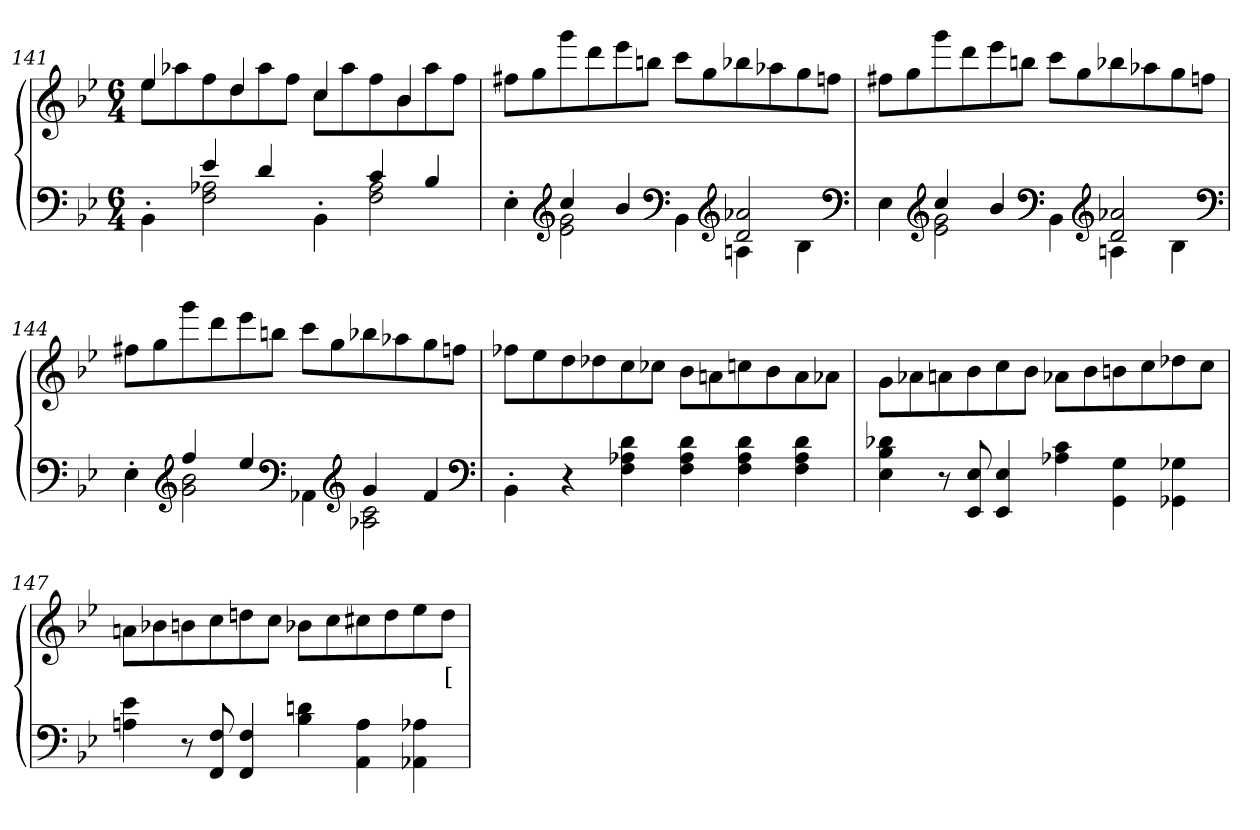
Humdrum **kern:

**kern	**kern	**text
*part2	*part1	*part1
*staff2	*staff1	*staff1
*clefF4	*clefG2	*
*k[b-e-]	*k[b-e-]	*
*M6/4	*M6/4	*
=141	=141	=141
*^	*^	*
4ryy	4BB-'>\	4ee-	8ee-L	.
.	.	.	8aa-X	.
4e-	2A-X 2F	8ryy	8ff	.
.	.	4dd	8dd	.
4d	.	.	8aa-	.
.	.	8ryy	8ffJ	.
4ryy	4BB-'>\	4cc	8ccL	.
.	.	.	8aa-	.
4c	2A- 2F	8ryy	8ff	.
.	.	4b-	8b-	.
4B-	.	.	8aa-	.
.	.	8ryy	8ffJ	.
*	*	*v	*v	*
=142	=142	=142	=142
4ryy	4E-'>	8ff#XL	.
.	.	8gg	.
*clefG2	*	*	*
4cc	2g 2e-	8ggg	.
.	.	8ddd	.
4b-	.	8eee-	.
.	.	8bbnJ	.
*clefF4	*	*	*
4ryy	4BB-\	8cccL	.
.	.	8gg	.
*clefG2	*	*	*
2a-X 2d	4An	8bb-X	.
.	.	8aa-X	.
.	4B-	8gg	.
.	.	8ffnJ	.
*clefF4	*	*	*
=143	=143	=143	=143
4ryy	4E-	8ff#XL	.
.	.	8gg	.
*clefG2	*	*	*
4cc	2g 2e-	8ggg	.
.	.	8ddd	.
4b-	.	8eee-	.
.	.	8bbnJ	.
*clefF4	*	*	*
4ryy	4BB-\	8cccL	.
.	.	8gg	.
*clefG2	*	*	*
2a-X 2d	4An	8bb-X	.
.	.	8aa-X	.
.	4B-	8gg	.
.	.	8ffnJ	.
*clefF4	*	*	*
=144	=144	=144	=144
4ryy	4E-'>	8ff#XL	.
.	.	8gg	.
*clefG2	*	*	*
4ff	2b- 2g	8ggg	.
.	.	8ddd	.
4ee-	.	8eee-	.
.	.	8bbnJ	.
*clefF4	*	*	*
4ryy	4AA-X\	8cccL	.
.	.	8gg	.
*clefG2	*	*	*
4g	2c 2A-	8bb-X	.
.	.	8aa-X	.
4f	.	8gg	.
.	.	8ffnJ	.
*v	*v	*	*
*clefF4	*	*
=145	=145	=145
4BB-'>\	8ff-XL	.
.	8ee-	.
4r	8dd	.
.	8dd-X	.
4d 4A-X 4F	8cc	.
.	8cc-XJ	.
4d 4A- 4F	8b-\L	.
.	8an	.
4d 4A- 4F	8ccn	.
.	8b-	.
4d 4A- 4F	8a	.
.	8a-XJ	.
=146	=146	=146
4d-X 4B- 4E-	8g\L	.
.	8a-X	.
8r	8an	.
8E- 8EE-	8b-	.
4E- 4EE-	8cc	.
.	8b-J	.
4c 4A-X	8a-XL	.
.	8b-	.
4G\ 4GG	8bn	.
.	8cc	.
4G-X\ 4GG-X	8dd-X	.
.	8ccJ	.
=147	=147	=147
4e- 4An	8anL	.
.	8b-X	.
8r	8bn	.
8F 8FF	8cc	.
4F 4FF	8ddn	.
.	8ccJ	.
4dn 4B-	8b-XL	.
.	8cc	.
4A 4AA	8cc#X	.
.	8dd	.
4A-X 4AA-X	8ee-	.
.	8ddJ	[
=	=	=
*-	*-	*-
